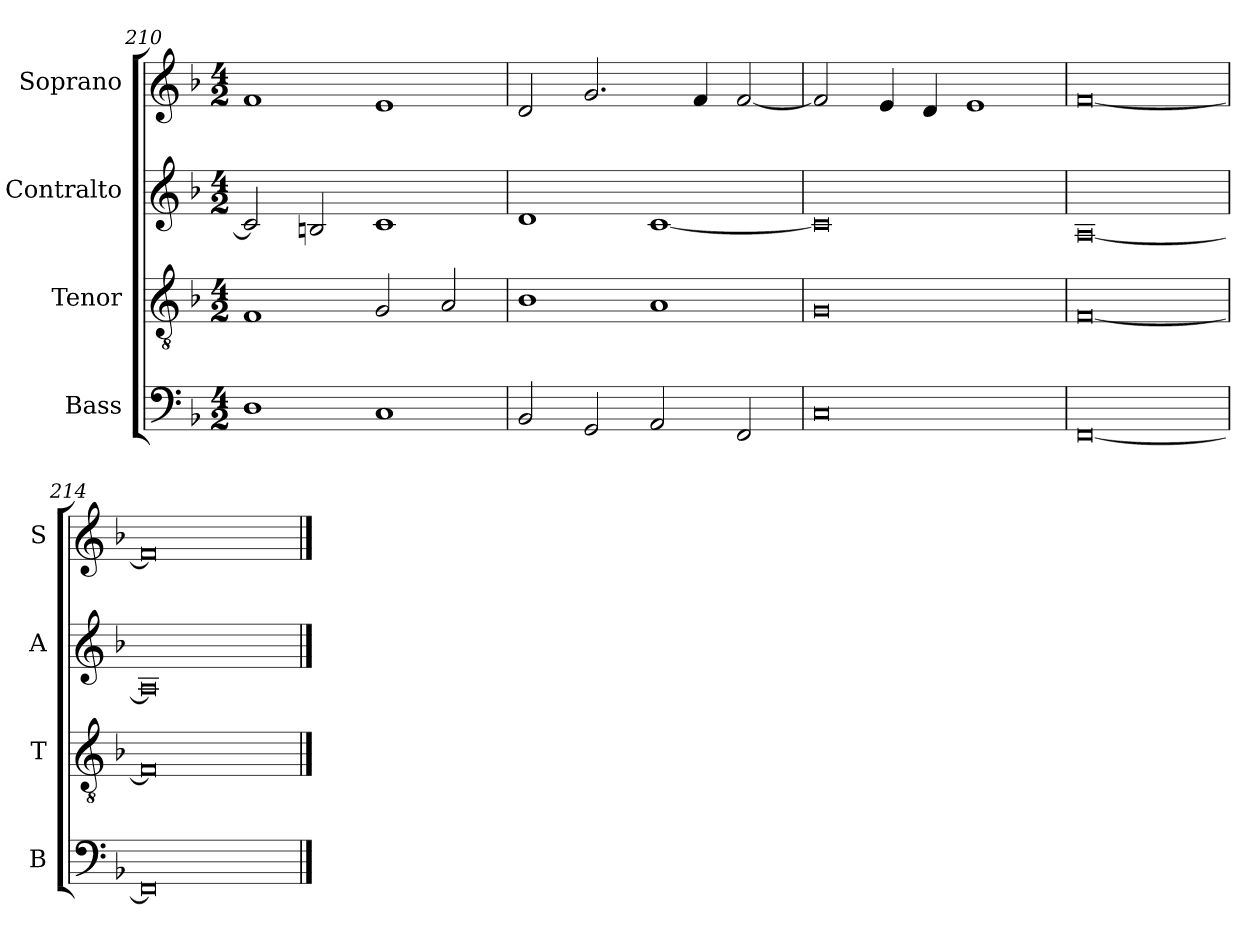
**kern	**kern	**kern	**kern
*part4	*part3	*part2	*part1
*staff4	*staff3	*staff2	*staff1
*I"Bass	*I"Tenor	*I"Contralto	*I"Soprano
*I'B	*I'T	*I'A	*I'S
*clefF4	*clefGv2	*clefG2	*clefG2
*k[b-]	*k[b-]	*k[b-]	*k[b-]
*F:ion	*F:ion	*F:ion	*F:ion
*M4/2	*M4/2	*M4/2	*M4/2
=210	=210	=210	=210
1D	1F	2c]	1f
.	.	2Bn	.
1C	2G	1c	1e
.	2A	.	.
=211	=211	=211	=211
2BB-	1B-	1d	2d
2GG	.	.	2.g
2AA	1A	[1c	.
.	.	.	4f
2FF	.	.	[2f
=212	=212	=212	=212
0C	0G	0c]	2f]
.	.	.	4e
.	.	.	4d
.	.	.	1e
=213	=213	=213	=213
[0FF	[0F	[0A	[0f
=214	=214	=214	=214
0FF]	0F]	0A]	0f]
==	==	==	==
*-	*-	*-	*-
